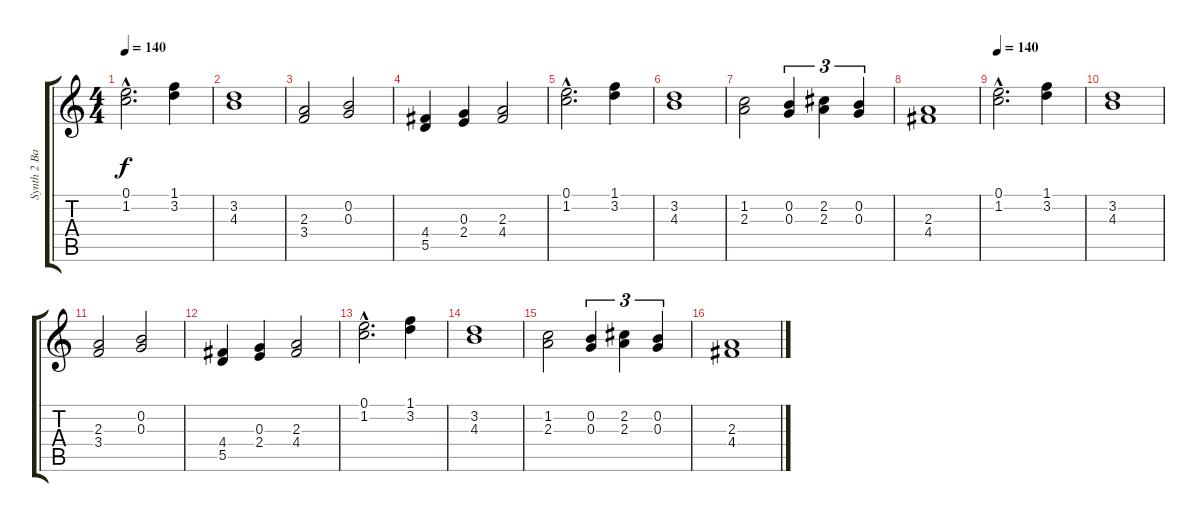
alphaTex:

\track ("Synth 2 Bass" "Synth 2 Ba") {instrument synthbass2}
\staff {score tabs}
\tuning (E4 B3 G3 D3 A2 E2) {hide}
\ts (4 4)
\tempo 140
\clef g2
\ks c
(0.1{hac} 1.2{hac}).2{d dy f} (1.1 3.2).4 |
(3.2 4.3).1 |
(2.3 3.4).2 (0.2 0.3).2 |
(4.4 5.5).4 (0.3 2.4).4 (2.3 4.4).2 |
(0.1{hac} 1.2{hac}).2{d} (1.1 3.2).4 |
(3.2 4.3).1 |
(1.2 2.3).2 (0.2 0.3).4{tu (3 2)} (2.2 2.3).4{tu (3 2)} (0.2 0.3).4{tu (3 2)} |
(2.3 4.4).1 |
\tempo 140
(0.1{hac} 1.2{hac}).2{d} (1.1 3.2).4 |
(3.2 4.3).1 |
(2.3 3.4).2 (0.2 0.3).2 |
(4.4 5.5).4 (0.3 2.4).4 (2.3 4.4).2 |
(0.1{hac} 1.2{hac}).2{d} (1.1 3.2).4 |
(3.2 4.3).1 |
(1.2 2.3).2 (0.2 0.3).4{tu (3 2)} (2.2 2.3).4{tu (3 2)} (0.2 0.3).4{tu (3 2)} |
(2.3 4.4).1
